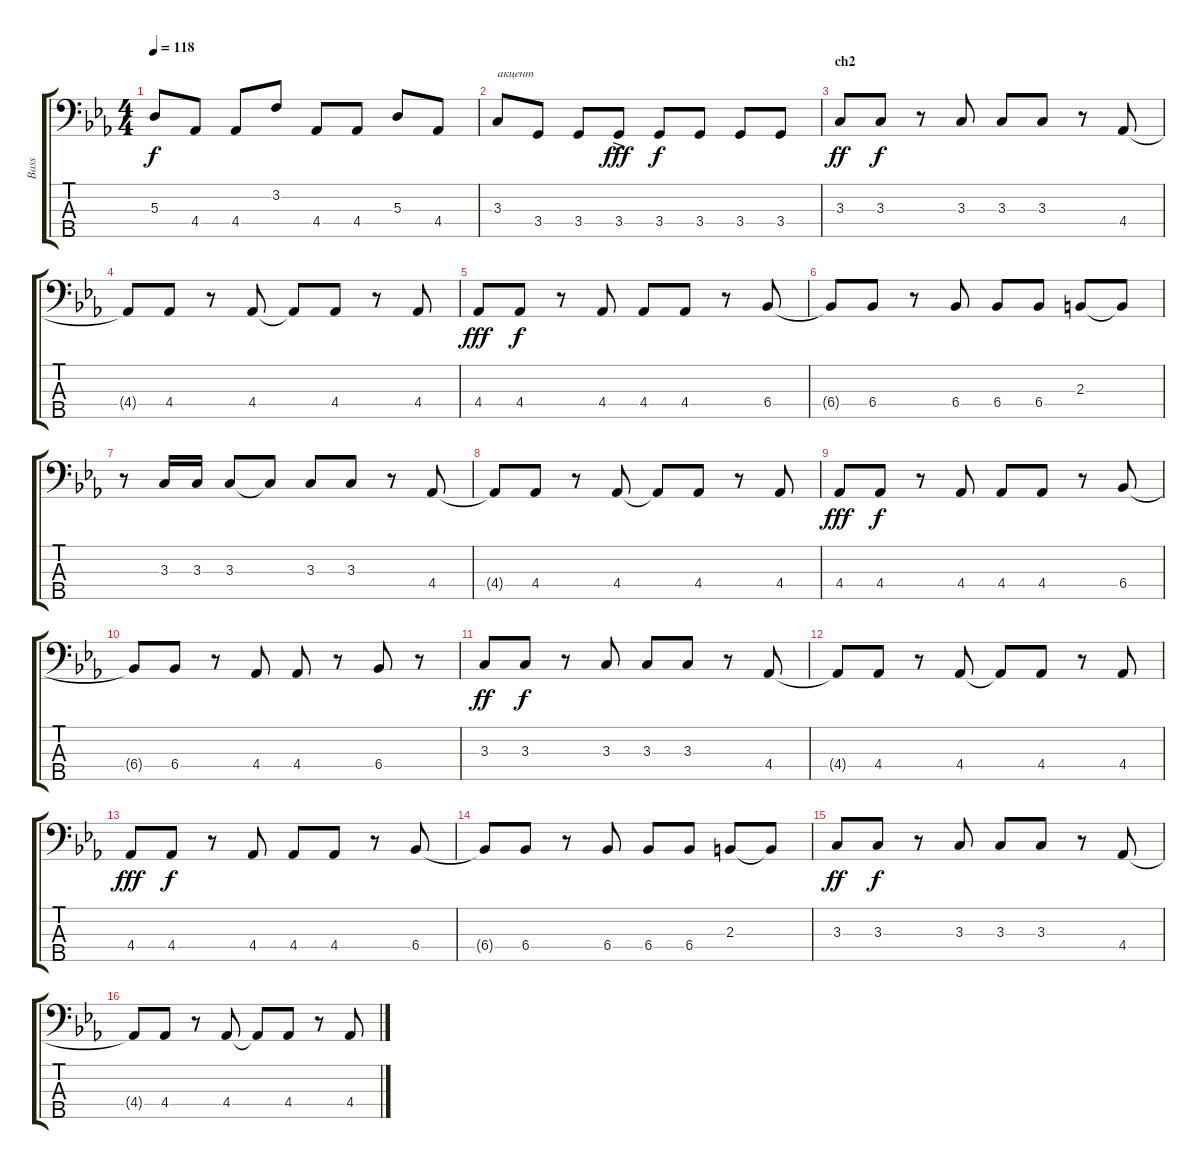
\track ("Bass" "Bass") {instrument electricbassfinger}
\staff {score tabs}
\tuning (G2 D2 A1 E1 B0) {hide}
\ts (4 4)
\tempo 118
\clef f4
\ks cminor
5.3.8{dy f} 4.4.8 4.4.8 3.2.8 4.4.8 4.4.8 5.3.8 4.4.8 |
3.3.8{txt "акцент"} 3.4.8 3.4.8 3.4{ac}.8{dy fff} 3.4.8{dy f} 3.4.8 3.4.8 3.4.8 |
\section ("" "ch2")
3.3.8{dy ff} 3.3.8{dy f} r.8 3.3.8 3.3.8 3.3.8 r.8 4.4.8 |
4.4{t}.8 4.4.8 r.8 4.4.8 4.4{t}.8 4.4.8 r.8 4.4.8 |
4.4.8{dy fff} 4.4.8{dy f} r.8 4.4.8 4.4.8 4.4.8 r.8 6.4.8 |
6.4{t}.8 6.4.8 r.8 6.4.8 6.4.8 6.4.8 2.3.8 2.3{t}.8 |
r.8 3.3.16 3.3.16 3.3.8 3.3{t}.8 3.3.8 3.3.8 r.8 4.4.8 |
4.4{t}.8 4.4.8 r.8 4.4.8 4.4{t}.8 4.4.8 r.8 4.4.8 |
4.4.8{dy fff} 4.4.8{dy f} r.8 4.4.8 4.4.8 4.4.8 r.8 6.4.8 |
6.4{t}.8 6.4.8 r.8 4.4.8 4.4.8 r.8 6.4.8 r.8 |
3.3.8{dy ff} 3.3.8{dy f} r.8 3.3.8 3.3.8 3.3.8 r.8 4.4.8 |
4.4{t}.8 4.4.8 r.8 4.4.8 4.4{t}.8 4.4.8 r.8 4.4.8 |
4.4.8{dy fff} 4.4.8{dy f} r.8 4.4.8 4.4.8 4.4.8 r.8 6.4.8 |
6.4{t}.8 6.4.8 r.8 6.4.8 6.4.8 6.4.8 2.3.8 2.3{t}.8 |
3.3.8{dy ff} 3.3.8{dy f} r.8 3.3.8 3.3.8 3.3.8 r.8 4.4.8 |
4.4{t}.8 4.4.8 r.8 4.4.8 4.4{t}.8 4.4.8 r.8 4.4.8
